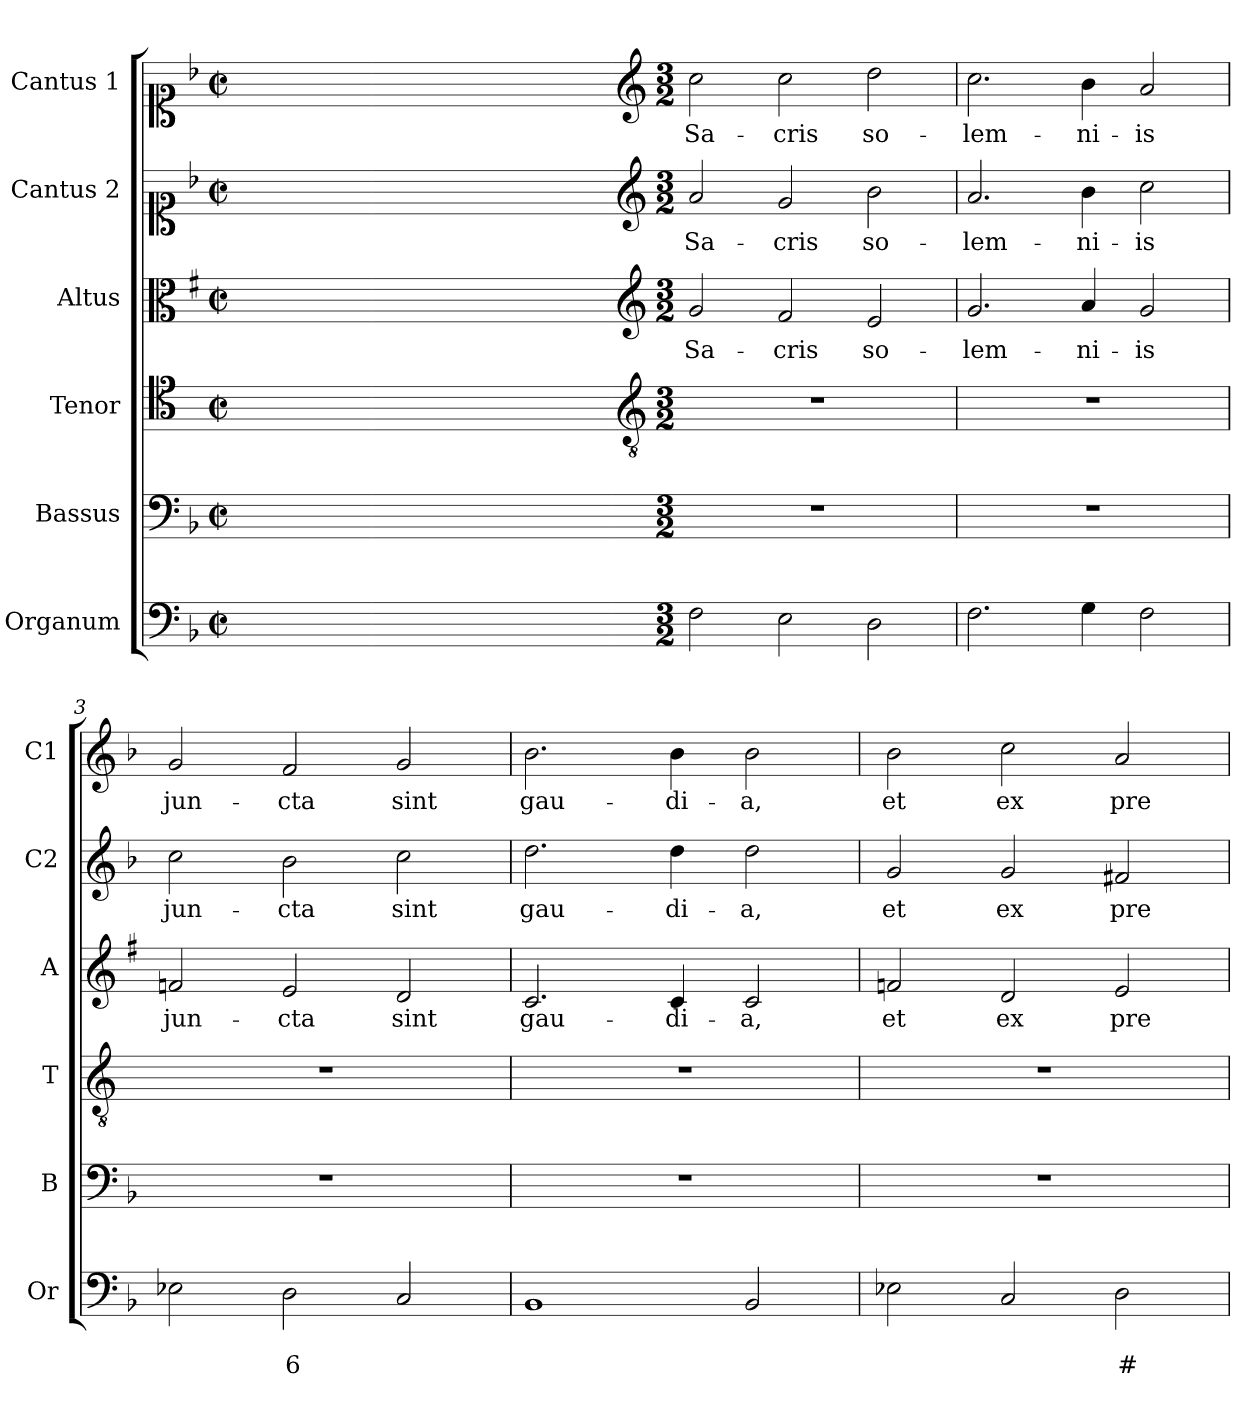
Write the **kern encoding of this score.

**kern	**text	**text	**kern	**kern	**kern	**text	**kern	**text	**kern	**text
*part6	*part6	*part6	*part5	*part4	*part3	*part3	*part2	*part2	*part1	*part1
*staff6	*staff6	*staff6	*staff5	*staff4	*staff3	*staff3	*staff2	*staff2	*staff1	*staff1
*I"Organum	*	*	*I"Bassus	*I"Tenor	*I"Altus	*	*I"Cantus 2	*	*I"Cantus 1	*
*I'Or	*	*	*I'B	*I'T	*I'A	*	*I'C2	*	*I'C1	*
*clefF4	*	*	*clefF4	*clefC4	*clefC3	*	*clefC1	*	*clefC1	*
*	*	*	*	*ITrd4c7	*ITrd1c2	*	*	*	*	*
*k[b-]	*	*	*k[b-]	*k[b-]	*k[b-]	*	*k[b-]	*	*k[b-]	*
*F:	*	*	*F:	*F:	*F:	*	*F:	*	*F:	*
*M2/2	*	*	*M2/2	*M2/2	*M2/2	*	*M2/2	*	*M2/2	*
*met(c|)	*	*	*met(c|)	*met(c|)	*met(c|)	*	*met(c|)	*	*met(c|)	*
=	=	=	=	=	=	=	=	=	=	=
1ryy	.	.	1ryy	1ryy	1ryy	.	1ryy	.	1ryy	.
=1X-	=1X-	=1X-	=1X-	=1X-	=1X-	=1X-	=1X-	=1X-	=1X-	=1X-
4ryy	.	.	4ryy	4ryy	4ryy	.	4ryy	.	4ryy	.
4ryy	.	.	4ryy	4ryy	4ryy	.	4ryy	.	4ryy	.
4ryy	.	.	4ryy	4ryy	4ryy	.	4ryy	.	4ryy	.
4ryy	.	.	4ryy	4ryy	4ryy	.	4ryy	.	4ryy	.
=1-	=1-	=1-	=1-	=1-	=1-	=1-	=1-	=1-	=1-	=1-
*	*	*	*	*clefGv2	*clefG2	*	*clefG2	*	*clefG2	*
*M3/2	*	*	*M3/2	*M3/2	*M3/2	*	*M3/2	*	*M3/2	*
!	!	!	!	!	!	!LO:LY:b	!	!LO:LY:b	!	!LO:LY:b
2F\	.	.	1.r	1.r	2f/	Sa-	2a/	Sa-	2cc\	Sa-
!	!	!	!	!	!	!LO:LY:b	!	!LO:LY:b	!	!LO:LY:b
2E\	.	.	.	.	2e/	-cris	2g/	-cris	2cc\	-cris
!	!	!	!	!	!	!LO:LY:b	!	!LO:LY:b	!	!LO:LY:b
2D\	.	.	.	.	2d/	so-	2b-\	so-	2dd\	so-
=2	=2	=2	=2	=2	=2	=2	=2	=2	=2	=2
!	!	!	!	!	!	!LO:LY:b	!	!LO:LY:b	!	!LO:LY:b
2.F\	.	.	1.r	1.r	2.f/	-lem-	2.a/	-lem-	2.cc\	-lem-
!	!	!	!	!	!	!LO:LY:b	!	!LO:LY:b	!	!LO:LY:b
4G\	.	.	.	.	4g/	-ni-	4b-\	-ni-	4b-\	-ni-
!	!	!	!	!	!	!LO:LY:b	!	!LO:LY:b	!	!LO:LY:b
2F\	.	.	.	.	2f/	-is	2cc\	-is	2a/	-is
=3	=3	=3	=3	=3	=3	=3	=3	=3	=3	=3
!	!	!	!	!	!	!LO:LY:b	!	!LO:LY:b	!	!LO:LY:b
2E-X\	.	.	1.r	1.r	2e-X/	jun-	2cc\	jun-	2g/	jun-
!	!	!LO:LY:b	!	!	!	!LO:LY:b	!	!LO:LY:b	!	!LO:LY:b
2D\	.	6	.	.	2d/	-cta	2b-\	-cta	2f/	-cta
!	!	!	!	!	!	!LO:LY:b	!	!LO:LY:b	!	!LO:LY:b
2C/	.	.	.	.	2c/	sint	2cc\	sint	2g/	sint
=4	=4	=4	=4	=4	=4	=4	=4	=4	=4	=4
!	!	!	!	!	!	!LO:LY:b	!	!LO:LY:b	!	!LO:LY:b
1BB-	.	.	1.r	1.r	2.B-/	gau-	2.dd\	gau-	2.b-\	gau-
!	!	!	!	!	!	!LO:LY:b	!	!LO:LY:b	!	!LO:LY:b
.	.	.	.	.	4B-/	-di-	4dd\	-di-	4b-\	-di-
!	!	!	!	!	!	!LO:LY:b	!	!LO:LY:b	!	!LO:LY:b
2BB-/	.	.	.	.	2B-/	-a,	2dd\	-a,	2b-\	-a,
=5	=5	=5	=5	=5	=5	=5	=5	=5	=5	=5
!	!	!	!	!	!	!LO:LY:b	!	!LO:LY:b	!	!LO:LY:b
2E-X\	.	.	1.r	1.r	2e-X/	et	2g/	et	2b-\	et
!	!	!	!	!	!	!LO:LY:b	!	!LO:LY:b	!	!LO:LY:b
2C/	.	.	.	.	2c/	ex	2g/	ex	2cc\	ex
!	!	!LO:LY:b	!	!	!	!LO:LY:b	!	!LO:LY:b	!	!LO:LY:b
2D\	.	#	.	.	2d/	pre-	2f#X/	pre-	2a/	pre-
=	=	=	=	=	=	=	=	=	=	=
*-	*-	*-	*-	*-	*-	*-	*-	*-	*-	*-
